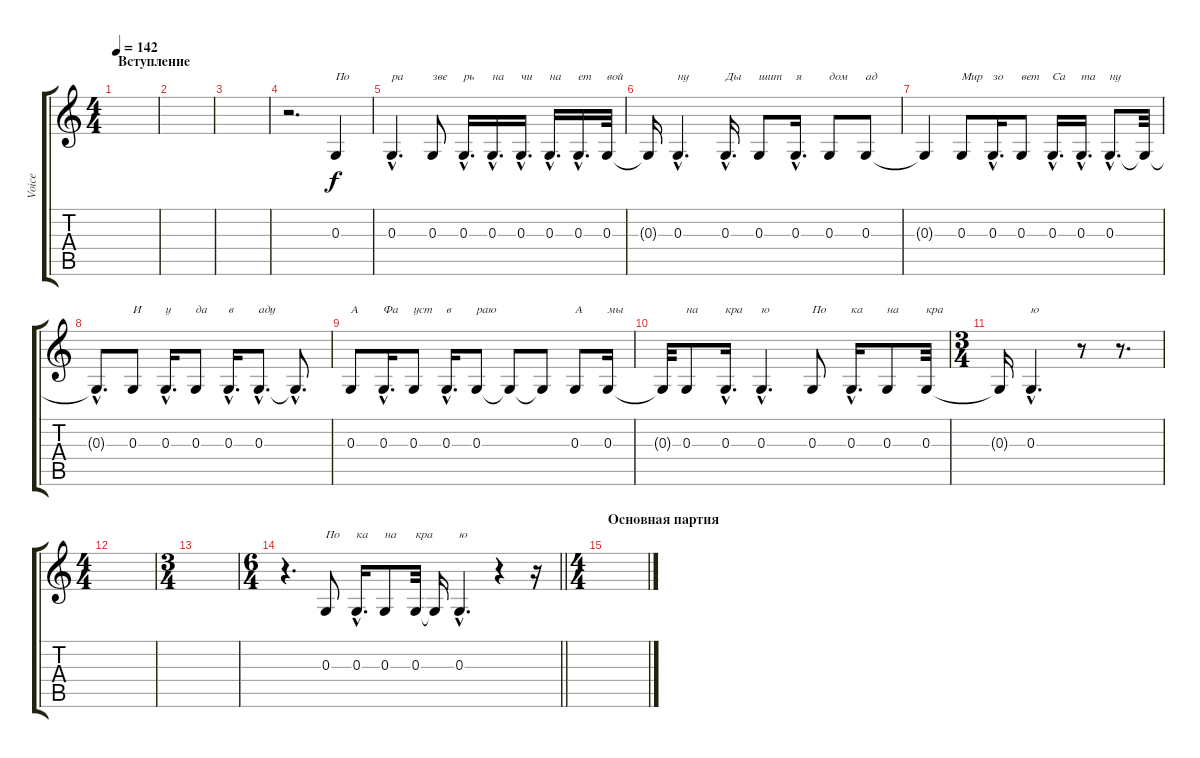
\track ("Voice" "Voice") {instrument breathnoise}
\staff {score tabs}
\tuning (E4 B3 G3 D3 A2 E2) {hide}
\ts (4 4)
\section ("" "Вступление")
\tempo 142
\clef g2
\ks c
|
|
|
r.2{d} 0.3.4{txt "По"} |
0.3{hac}.4{d txt "ра"} 0.3.8{txt "зве"} 0.3{hac}.16{d txt "рь"} 0.3{hac}.16{d txt "на"} 0.3{hac}.16{d txt "чи"} 0.3{hac}.16{d txt "на"} 0.3{hac}.16{d txt "ет"} 0.3.32{txt "вой"} |
0.3{t}.16 0.3{hac}.4{d txt "ну"} 0.3{hac}.16{d txt "Ды"} 0.3.8{txt "шит"} 0.3{hac}.16{d txt "я"} 0.3.8{txt "дом"} 0.3.8{txt "ад"} |
0.3{t}.4 0.3.8{txt "Мир"} 0.3{hac}.16{d txt "зо"} 0.3.8{txt "вет"} 0.3{hac}.16{d txt "Са"} 0.3{hac}.16{d txt "та"} 0.3{hac}.8{d txt "ну"} 0.3{t}.32 |
0.3{hac t}.8{d} 0.3.8{txt "И"} 0.3{hac}.16{d txt "у"} 0.3.8{txt "да"} 0.3{hac}.16{d txt "в"} 0.3{hac}.8{d txt "аду"} 0.3{hac t}.8{d} |
0.3.8{txt "А"} 0.3{hac}.16{d txt "Фа"} 0.3.8{txt "уст"} 0.3{hac}.16{d txt "в"} 0.3.8{txt "раю"} 0.3{t}.8 0.3{t}.8 0.3.8{txt "А"} 0.3.16{txt "мы"} |
0.3{t}.32 0.3.8{txt "на"} 0.3{hac}.16{d txt "кра"} 0.3{hac}.4{d txt "ю"} 0.3.8{txt "По"} 0.3{hac}.16{d txt "ка"} 0.3.8{txt "на"} 0.3.32{txt "кра"} |
\ts (3 4)
0.3{t}.16 0.3{hac}.4{d txt "ю"} r.8 r.8{d} |
\ts (4 4)
|
\ts (3 4)
|
\ts (6 4)
\barLineRight lightlight
r.4{d} 0.3.8{txt "По"} 0.3{hac}.16{d txt "ка"} 0.3.8{txt "на"} 0.3.32{txt "кра"} 0.3{t}.16 0.3{hac}.4{d txt "ю"} r.4 r.16 |
\ts (4 4)
\section ("" "Основная партия")
